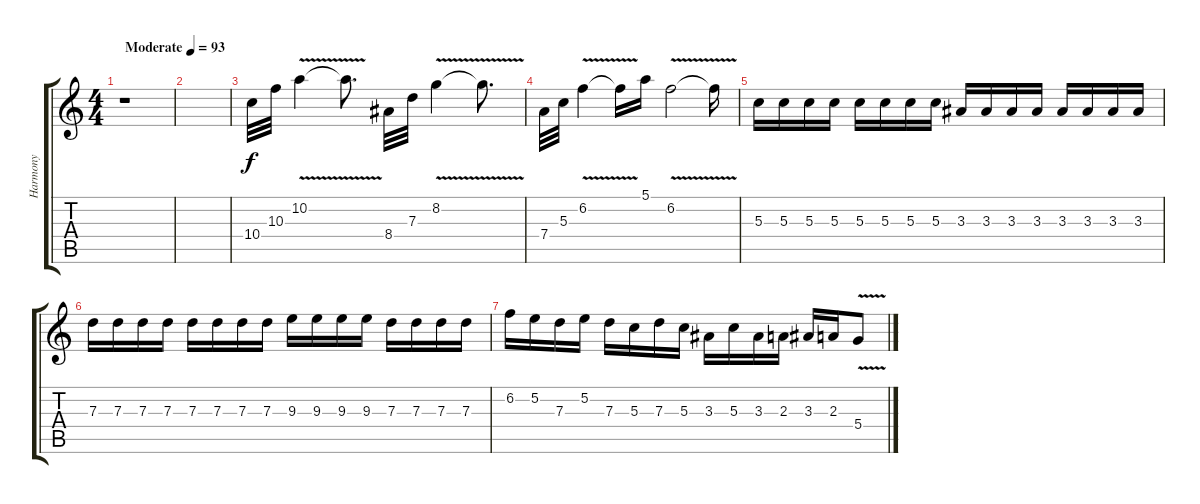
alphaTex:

\track ("Harmony" "Harmony") {instrument distortionguitar}
\staff {score tabs}
\tuning (E4 B3 G3 D3 A2 E2) {hide}
\ts (4 4)
\tempo (93 "Moderate")
\clef g2
\ks c
r.1{dy f instrument distortionguitar} |
|
10.4.32 10.3.32 10.2{v}.4 10.2{t}.8{d} 8.4.32 7.3.32 8.2{v}.4 8.2{t}.8{d} |
7.4.32 5.3.32 6.2{v}.4 6.2{t}.16 5.1.16 6.2{v}.2 6.2{t}.16 |
5.3.16 5.3.16 5.3.16 5.3.16 5.3.16 5.3.16 5.3.16 5.3.16 3.3.16 3.3.16 3.3.16 3.3.16 3.3.16 3.3.16 3.3.16 3.3.16 |
7.3.16 7.3.16 7.3.16 7.3.16 7.3.16 7.3.16 7.3.16 7.3.16 9.3.16 9.3.16 9.3.16 9.3.16 7.3.16 7.3.16 7.3.16 7.3.16 |
6.2.16 5.2.16 7.3.16 5.2.16 7.3.16 5.3.16 7.3.16 5.3.16 3.3.16 5.3.16 3.3.16 2.3.16 3.3.16 2.3.16 5.4{v}.8
